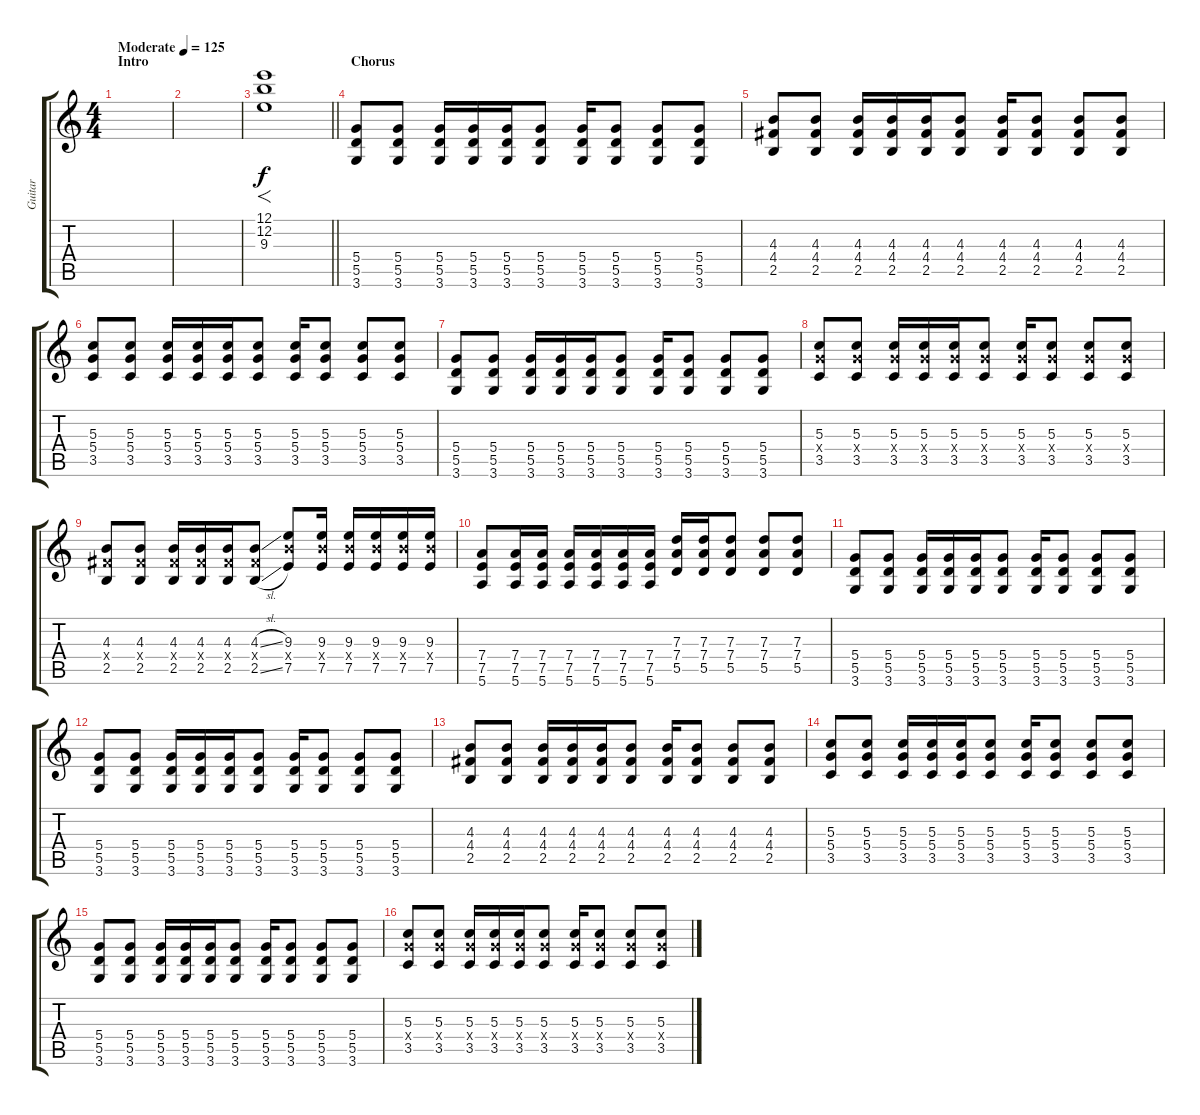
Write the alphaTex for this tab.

\track ("Guitar" "Guitar") {instrument distortionguitar}
\staff {score tabs}
\tuning (E4 B3 G3 D3 A2 E2) {hide}
\ts (4 4)
\section ("" "Intro")
\tempo (125 "Moderate")
\clef g2
\ks c
|
|
\barLineRight lightlight
(12.1 12.2 9.3).1{f} |
\section ("" "Chorus")
(5.4 5.5 3.6).8 (5.4 5.5 3.6).8 (5.4 5.5 3.6).16 (5.4 5.5 3.6).16 (5.4 5.5 3.6).16 (5.4 5.5 3.6).8 (5.4 5.5 3.6).16 (5.4 5.5 3.6).8 (5.4 5.5 3.6).8 (5.4 5.5 3.6).8 |
(4.3 4.4 2.5).8 (4.3 4.4 2.5).8 (4.3 4.4 2.5).16 (4.3 4.4 2.5).16 (4.3 4.4 2.5).16 (4.3 4.4 2.5).8 (4.3 4.4 2.5).16 (4.3 4.4 2.5).8 (4.3 4.4 2.5).8 (4.3 4.4 2.5).8 |
(5.3 5.4 3.5).8 (5.3 5.4 3.5).8 (5.3 5.4 3.5).16 (5.3 5.4 3.5).16 (5.3 5.4 3.5).16 (5.3 5.4 3.5).8 (5.3 5.4 3.5).16 (5.3 5.4 3.5).8 (5.3 5.4 3.5).8 (5.3 5.4 3.5).8 |
(5.4 5.5 3.6).8 (5.4 5.5 3.6).8 (5.4 5.5 3.6).16 (5.4 5.5 3.6).16 (5.4 5.5 3.6).16 (5.4 5.5 3.6).8 (5.4 5.5 3.6).16 (5.4 5.5 3.6).8 (5.4 5.5 3.6).8 (5.4 5.5 3.6).8 |
(5.3 5.4{x} 3.5).8 (5.3 5.4{x} 3.5).8 (5.3 5.4{x} 3.5).16 (5.3 5.4{x} 3.5).16 (5.3 5.4{x} 3.5).16 (5.3 5.4{x} 3.5).8 (5.3 5.4{x} 3.5).16 (5.3 5.4{x} 3.5).8 (5.3 5.4{x} 3.5).8 (5.3 5.4{x} 3.5).8 |
(4.3 4.4{x} 2.5).8 (4.3 4.4{x} 2.5).8 (4.3 4.4{x} 2.5).16 (4.3 4.4{x} 2.5).16 (4.3 4.4{x} 2.5).16 (4.3{sl} 4.4{x} 2.5{sl}).8 (9.3 9.4{x} 7.5).8 (9.3 9.4{x} 7.5).16 (9.3 9.4{x} 7.5).16 (9.3 9.4{x} 7.5).16 (9.3 9.4{x} 7.5).16 (9.3 9.4{x} 7.5).16 |
(7.4 7.5 5.6).8 (7.4 7.5 5.6).16 (7.4 7.5 5.6).16 (7.4 7.5 5.6).16 (7.4 7.5 5.6).16 (7.4 7.5 5.6).16 (7.4 7.5 5.6).16 (7.3 7.4 5.5).16 (7.3 7.4 5.5).16 (7.3 7.4 5.5).8 (7.3 7.4 5.5).8 (7.3 7.4 5.5).8 |
(5.4 5.5 3.6).8 (5.4 5.5 3.6).8 (5.4 5.5 3.6).16 (5.4 5.5 3.6).16 (5.4 5.5 3.6).16 (5.4 5.5 3.6).8 (5.4 5.5 3.6).16 (5.4 5.5 3.6).8 (5.4 5.5 3.6).8 (5.4 5.5 3.6).8 |
(5.4 5.5 3.6).8 (5.4 5.5 3.6).8 (5.4 5.5 3.6).16 (5.4 5.5 3.6).16 (5.4 5.5 3.6).16 (5.4 5.5 3.6).8 (5.4 5.5 3.6).16 (5.4 5.5 3.6).8 (5.4 5.5 3.6).8 (5.4 5.5 3.6).8 |
(4.3 4.4 2.5).8 (4.3 4.4 2.5).8 (4.3 4.4 2.5).16 (4.3 4.4 2.5).16 (4.3 4.4 2.5).16 (4.3 4.4 2.5).8 (4.3 4.4 2.5).16 (4.3 4.4 2.5).8 (4.3 4.4 2.5).8 (4.3 4.4 2.5).8 |
(5.3 5.4 3.5).8 (5.3 5.4 3.5).8 (5.3 5.4 3.5).16 (5.3 5.4 3.5).16 (5.3 5.4 3.5).16 (5.3 5.4 3.5).8 (5.3 5.4 3.5).16 (5.3 5.4 3.5).8 (5.3 5.4 3.5).8 (5.3 5.4 3.5).8 |
(5.4 5.5 3.6).8 (5.4 5.5 3.6).8 (5.4 5.5 3.6).16 (5.4 5.5 3.6).16 (5.4 5.5 3.6).16 (5.4 5.5 3.6).8 (5.4 5.5 3.6).16 (5.4 5.5 3.6).8 (5.4 5.5 3.6).8 (5.4 5.5 3.6).8 |
(5.3 5.4{x} 3.5).8 (5.3 5.4{x} 3.5).8 (5.3 5.4{x} 3.5).16 (5.3 5.4{x} 3.5).16 (5.3 5.4{x} 3.5).16 (5.3 5.4{x} 3.5).8 (5.3 5.4{x} 3.5).16 (5.3 5.4{x} 3.5).8 (5.3 5.4{x} 3.5).8 (5.3 5.4{x} 3.5).8
